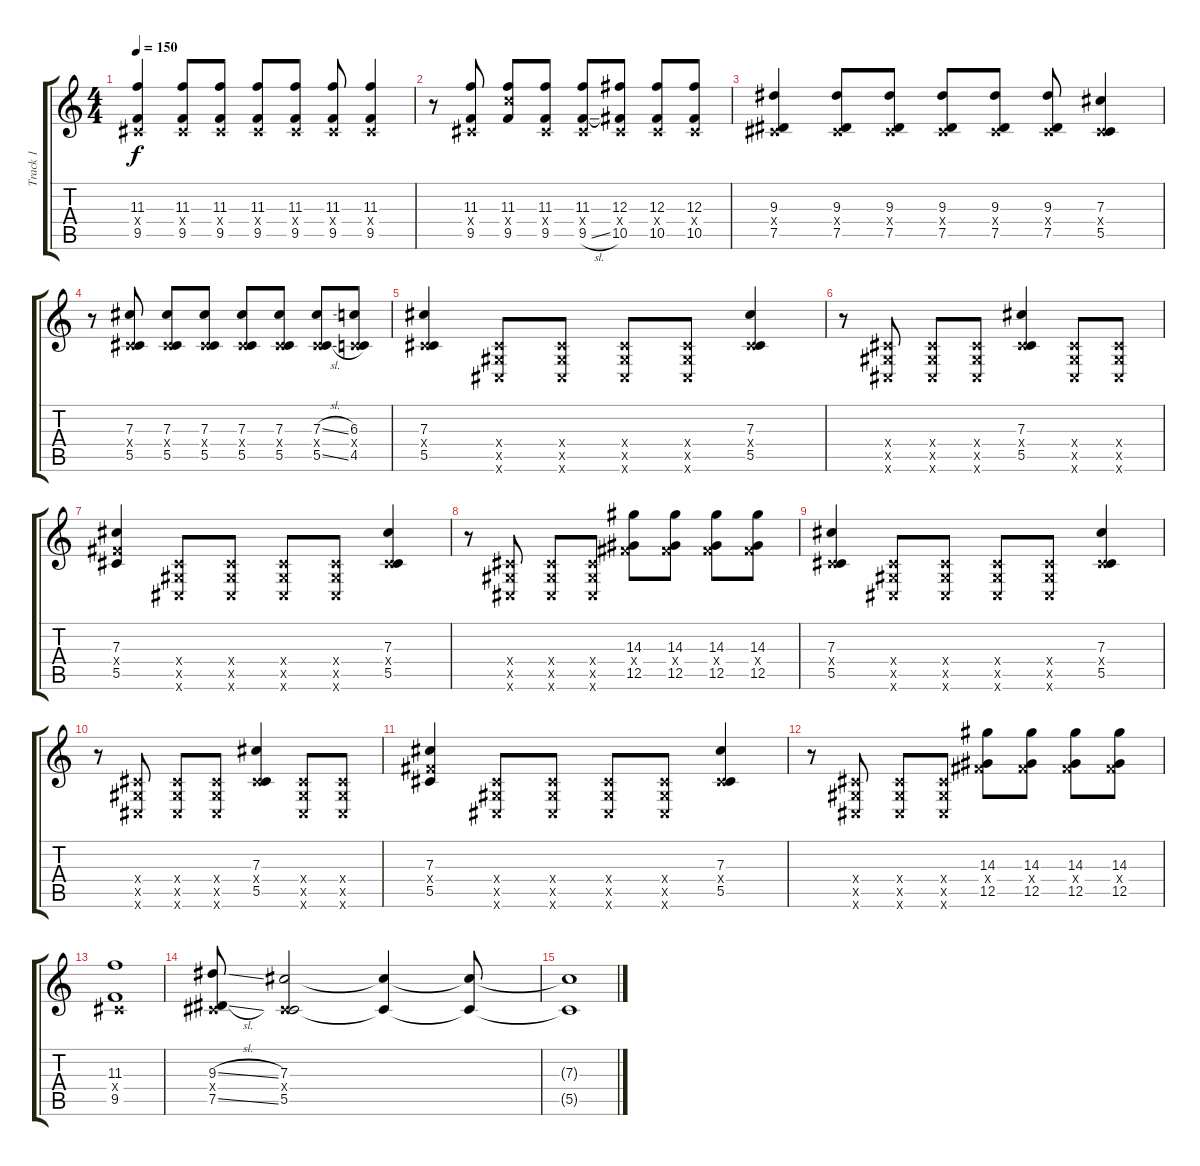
\track ("Track 1" "Track 1") {instrument distortionguitar}
\staff {score tabs}
\tuning (Eb4 Bb3 Gb3 Db3 Ab2 Db2) {hide}
\ts (4 4)
\tempo 150
\clef g2
\ks c
(11.3 0.4{x} 9.5).4{dy f} (11.3 0.4{x} 9.5).8 (11.3 0.4{x} 9.5).8 (11.3 0.4{x} 9.5).8 (11.3 0.4{x} 9.5).8 (11.3 0.4{x} 9.5).8 (11.3 0.4{x} 9.5).4 |
r.8 (11.3 0.4{x} 9.5).8 (11.3 11.4{x} 9.5).8 (11.3 0.4{x} 9.5).8 (11.3 0.4{x} 9.5{sl}).8 (12.3 0.4{x} 10.5).8 (12.3 0.4{x} 10.5).8 (12.3 0.4{x} 10.5).8 |
(9.3 0.4{x} 7.5).4 (9.3 0.4{x} 7.5).8 (9.3 0.4{x} 7.5).8 (9.3 0.4{x} 7.5).8 (9.3 0.4{x} 7.5).8 (9.3 0.4{x} 7.5).8 (7.3 0.4{x} 5.5).4 |
r.8 (7.3 0.4{x} 5.5).8 (7.3 0.4{x} 5.5).8 (7.3 0.4{x} 5.5).8 (7.3 0.4{x} 5.5).8 (7.3 0.4{x} 5.5).8 (7.3{sl} 0.4{x} 5.5{sl}).8 (6.3 0.4{x} 4.5).8 |
(7.3 0.4{x} 5.5).4 (0.4{x} 0.5{x} 0.6{x}).8 (0.4{x} 0.5{x} 0.6{x}).8 (0.4{x} 0.5{x} 0.6{x}).8 (0.4{x} 0.5{x} 0.6{x}).8 (7.3 0.4{x} 5.5).4 |
r.8 (0.4{x} 0.5{x} 0.6{x}).8 (0.4{x} 0.5{x} 0.6{x}).8 (0.4{x} 0.5{x} 0.6{x}).8 (7.3 0.4{x} 5.5).4 (0.4{x} 0.5{x} 0.6{x}).8 (0.4{x} 0.5{x} 0.6{x}).8 |
(7.3 5.4{x} 5.5).4 (0.4{x} 0.5{x} 0.6{x}).8 (0.4{x} 0.5{x} 0.6{x}).8 (0.4{x} 0.5{x} 0.6{x}).8 (0.4{x} 0.5{x} 0.6{x}).8 (7.3 0.4{x} 5.5).4 |
r.8 (0.4{x} 0.5{x} 0.6{x}).8 (0.4{x} 0.5{x} 0.6{x}).8 (0.4{x} 0.5{x} 0.6{x}).8 (14.3 5.4{x} 12.5).8 (14.3 5.4{x} 12.5).8 (14.3 5.4{x} 12.5).8 (14.3 5.4{x} 12.5).8 |
(7.3 0.4{x} 5.5).4 (0.4{x} 0.5{x} 0.6{x}).8 (0.4{x} 0.5{x} 0.6{x}).8 (0.4{x} 0.5{x} 0.6{x}).8 (0.4{x} 0.5{x} 0.6{x}).8 (7.3 0.4{x} 5.5).4 |
r.8 (0.4{x} 0.5{x} 0.6{x}).8 (0.4{x} 0.5{x} 0.6{x}).8 (0.4{x} 0.5{x} 0.6{x}).8 (7.3 0.4{x} 5.5).4 (0.4{x} 0.5{x} 0.6{x}).8 (0.4{x} 0.5{x} 0.6{x}).8 |
(7.3 5.4{x} 5.5).4 (0.4{x} 0.5{x} 0.6{x}).8 (0.4{x} 0.5{x} 0.6{x}).8 (0.4{x} 0.5{x} 0.6{x}).8 (0.4{x} 0.5{x} 0.6{x}).8 (7.3 0.4{x} 5.5).4 |
r.8 (0.4{x} 0.5{x} 0.6{x}).8 (0.4{x} 0.5{x} 0.6{x}).8 (0.4{x} 0.5{x} 0.6{x}).8 (14.3 5.4{x} 12.5).8 (14.3 5.4{x} 12.5).8 (14.3 5.4{x} 12.5).8 (14.3 5.4{x} 12.5).8 |
(11.3 0.4{x} 9.5).1 |
(9.3{sl} 0.4{x} 7.5{sl}).8 (7.3 0.4{x} 5.5).2 (7.3{t} 5.5{t}).4 (7.3{t} 5.5{t}).8 |
(7.3{t} 5.5{t}).1
